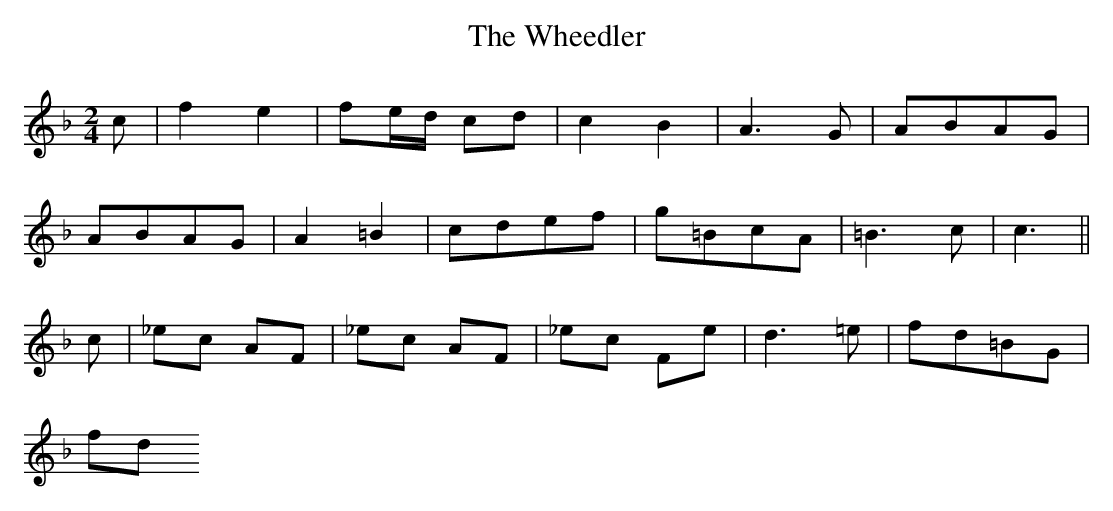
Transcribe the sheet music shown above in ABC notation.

X:1
T:Wheedler, The
M:2/4
L:1/8
K:F
c|f2e2|fe/d/ cd|c2B2|A3G|ABAG|
ABAG|A2=B2|cdef|g=BcA|=B3c|c3||
c|_ec AF|_ec AF|_ec Fe|d3=e|fd=BG|
fd+BG|fc Gf|e3b|aefd|e3f|f3|]
